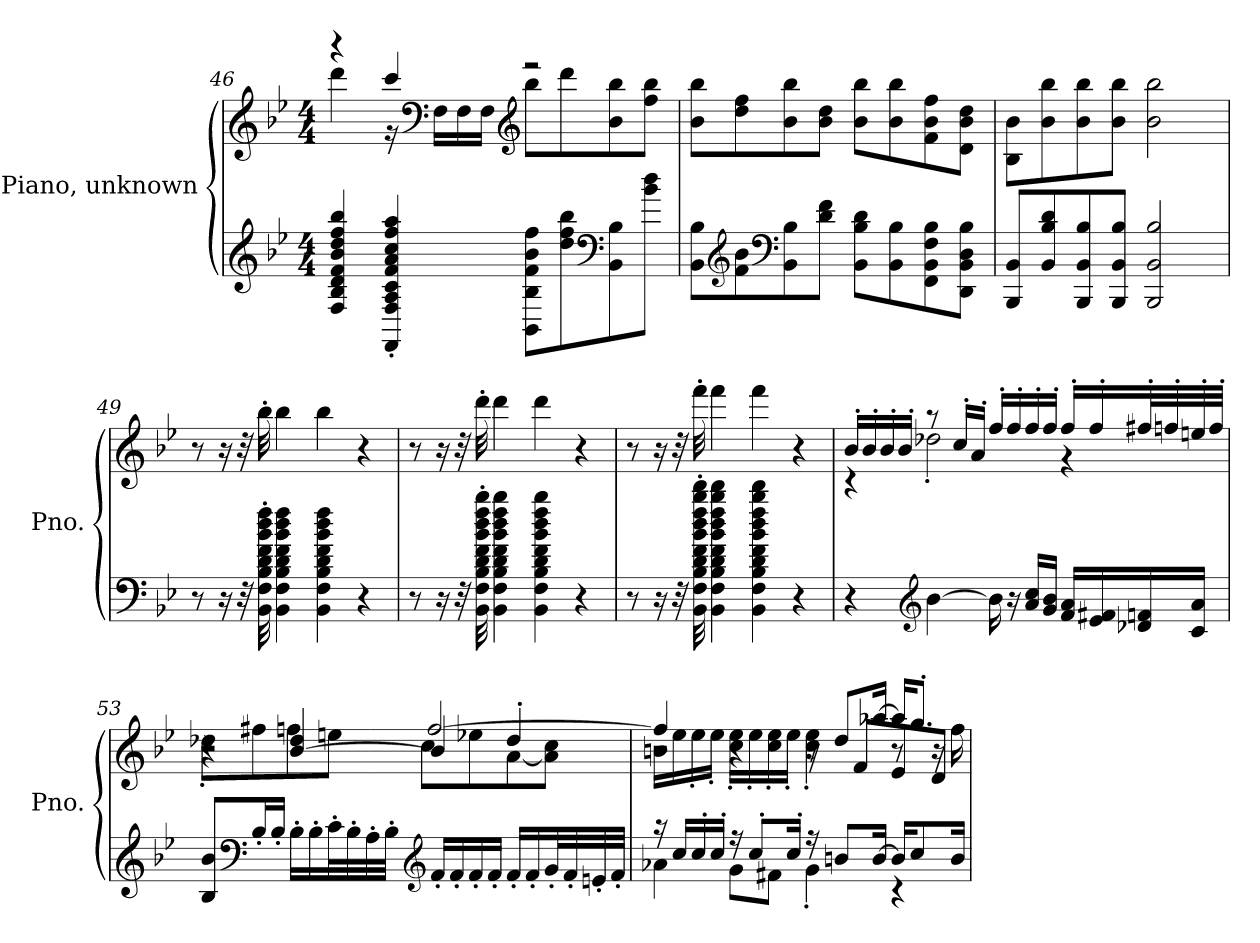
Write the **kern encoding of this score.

**kern	**kern
*part1	*part1
*staff2	*staff1
*I"Piano, unknown	*
*I'Pno.	*
!!LO:LB:g=z
*clefG2	*clefG2
*k[b-e-]	*k[b-e-]
*M4/4	*M4/4
=46	=46
*	*^
4F/ 4B-/ 4d/ 4f/ 4b-/ 4dd/ 4ff/ 4bb-/	4r	4ddd\
4FF/' 4F/' 4A/' 4c/' 4f/' 4a/' 4cc/' 4ff/' 4aa/'	4ccc/	16r
*	*clefF4	*
.	.	16F\LL
.	.	16F\
.	.	16F\JJ
*	*clefG2	*
8BB-\ 8B-\ 8f\ 8b-\ 8ff\L	2r	8bb-\L
8dd\ 8ff\ 8bb-\	.	8ddd\
*clefF4	*	*
8BB-\ 8B-\	.	8b-\ 8bb-\
8b-\ 8dd\J	.	8ff\ 8bb-\J
*	*v	*v
=47	=47
8BB-\ 8B-\L	8b-\ 8bb-\L
*clefG2	*
8f\ 8b-\	8dd\ 8ff\
*clefF4	*
8BB-\ 8B-\	8b-\ 8bb-\
8d\ 8f\J	8b-\ 8dd\J
8BB-\ 8B-\ 8d\L	8b-\ 8bb-\L
8BB-\ 8B-\	8b-\ 8bb-\
8FF\ 8BB-\ 8F\ 8B-\	8f\ 8b-\ 8ff\
8DD\ 8BB-\ 8D\ 8B-\J	8d\ 8b-\ 8dd\J
=48	=48
8BBB-/ 8BB-/L	8B-\ 8b-\L
8BB-/ 8B-/ 8d/	8b-\ 8bb-\
8BBB-/ 8BB-/ 8B-/	8b-\ 8bb-\
8BBB-/ 8BB-/ 8B-/J	8b-\ 8bb-\J
2BBB-/ 2BB-/ 2B-/	2b-\ 2bb-\
=49	=49
8r	8r
16r	16r
32r	32r
32BB-\' 32F\' 32B-\' 32d\' 32f\' 32b-\' 32dd\' 32ff\'	32bb-'\
4BB-\ 4F\ 4B-\ 4d\ 4f\ 4b-\ 4dd\ 4ff\	4bb-\
4BB-\ 4F\ 4B-\ 4d\ 4f\ 4b-\ 4dd\ 4ff\	4bb-\
4r	4r
!!LO:LB:g=z
=50	=50
8r	8r
16r	16r
32r	32r
32BB-\' 32F\' 32B-\' 32d\' 32f\' 32b-\' 32dd\' 32ff\' 32bb-\'	32ddd'\
4BB-\ 4F\ 4B-\ 4d\ 4f\ 4b-\ 4dd\ 4ff\ 4bb-\	4ddd\
4BB-\ 4F\ 4B-\ 4d\ 4f\ 4b-\ 4dd\ 4ff\ 4bb-\	4ddd\
4r	4r
=51	=51
8r	8r
16r	16r
32r	32r
32BB-\' 32F\' 32B-\' 32d\' 32f\' 32b-\' 32dd\' 32ff\' 32bb-\' 32ddd\'	32fff'\
4BB-\ 4F\ 4B-\ 4d\ 4f\ 4b-\ 4dd\ 4ff\ 4bb-\ 4ddd\	4fff\
4BB-\ 4F\ 4B-\ 4d\ 4f\ 4b-\ 4dd\ 4ff\ 4bb-\ 4ddd\	4fff\
4r	4r
=52	=52
*	*^
4r	16b-'/LL	4r
.	16b-'/	.
.	16b-'/	.
.	16b-'/JJ	.
*clefG2	*	*
[4b-\	8r	2dd-X'\
.	16cc'/LL	.
.	16a'/JJ	.
16b-\]	16ff'/LL	.
16r	16ff'/	.
16a/ 16cc/LL	16ff'/	.
16g/ 16b-/JJ	16ff'/JJ	.
16f/ 16a/LL	16ff'/LL	4r
16e-/ 16f#X/	16ff'/	.
16d-X/ 16fn/	32ff#X'/L	.
.	32ffn'/	.
16c/ 16a/JJ	32een'/	.
.	32ff'/JJJ	.
!!LO:LB:g=z
=53	=53	=53
*	*	*^
8B-/ 8b-/L	4r	8dd-X'\L	2r
*clefF4	*	*	*
16B-'/L	.	8ff#X\	.
16B-'/JJ	.	.	.
16B-'\LL	[4b-/ 4dd-/	8ffn\	.
16B-'\	.	.	.
32c'\L	.	8een\J	.
32B-'\	.	.	.
32A'\	.	.	.
32B-'\JJJ	.	.	.
*clefG2	*	*	*
16f'/LL	4b-/]	8cc\L	[2ff/
16f'/	.	.	.
16f'/	.	8ee-X\	.
16f'/JJ	.	.	.
16f'/LL	4dd-'/	[8a\	.
16f'/	.	.	.
32g'/L	.	8a\] 8cc\J	.
32f'/	.	.	.
32en'/	.	.	.
32f'/JJJ	.	.	.
=54	=54	=54	=54
*^	*	*	*
16r	4a-X\	2r	16bn\LL	4ff/]
16cc/LL	.	.	16ee-\	.
16cc'/	.	.	16ee-'\	.
16cc'/JJ	.	.	16ee-'\JJ	.
16r	8g\L	.	16cc\' 16ee-\'LL	4r
8cc'/L	.	.	16ee-'\	.
.	8f#X\J	.	16cc\' 16ee-\'	.
16cc'/Jk	.	.	16ee-'\JJ	.
16r	4g'\	16r	4cc\' 4ee-\'	8r
8bn/L	.	8dd/L	.	.
.	.	.	.	8f/L
[16b/Jk	.	[16aa-X/Jk	.	.
16b/KL]	4r	16aa-/KL]	8r	8e-/
8cc/	.	8.gg'/J	.	.
.	.	.	16r	8d/J
16b/Jk	.	.	16ff\	.
*v	*v	*	*	*
*	*v	*v	*v
=	=
*-	*-
